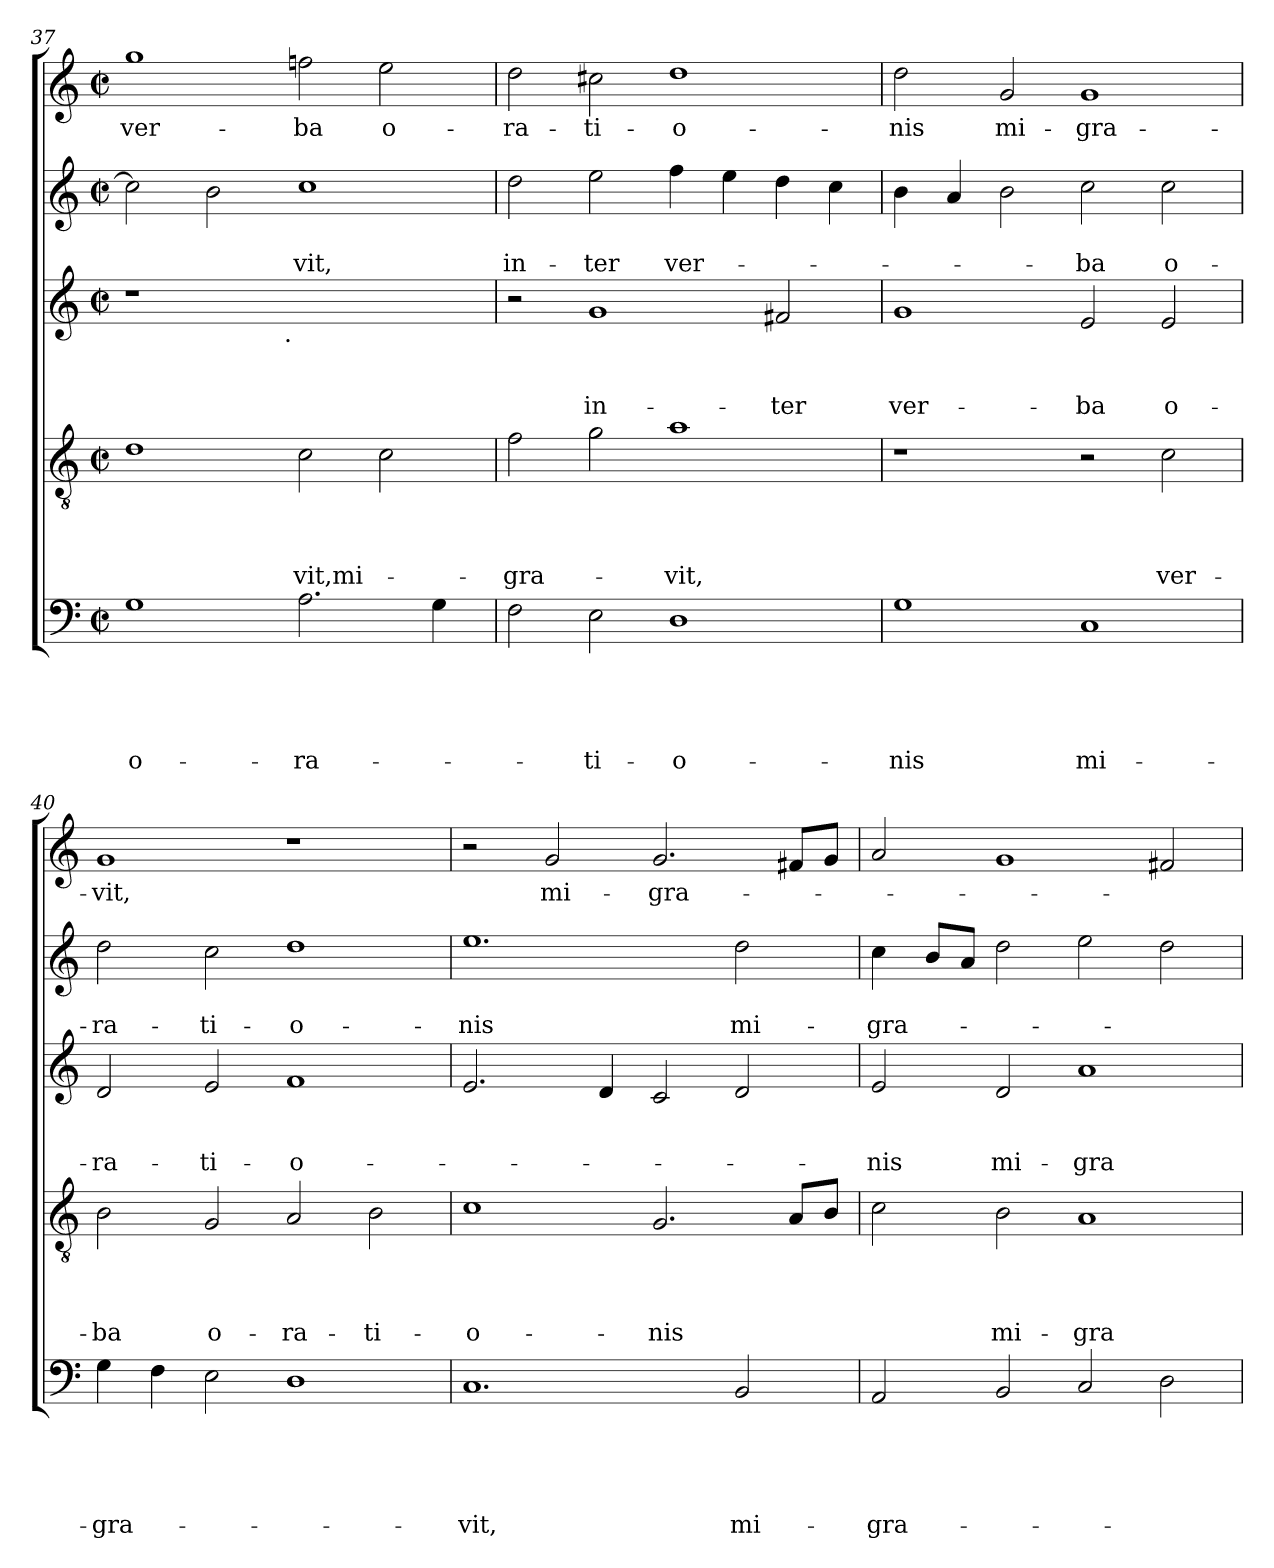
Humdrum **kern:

**kern	**text	**text	**text	**text	**text	**kern	**text	**text	**text	**text	**kern	**text	**text	**text	**kern	**text	**text	**kern	**text
*part5	*part5	*part5	*part5	*part5	*part5	*part4	*part4	*part4	*part4	*part4	*part3	*part3	*part3	*part3	*part2	*part2	*part2	*part1	*part1
*staff5	*staff5	*staff5	*staff5	*staff5	*staff5	*staff4	*staff4	*staff4	*staff4	*staff4	*staff3	*staff3	*staff3	*staff3	*staff2	*staff2	*staff2	*staff1	*staff1
*clefF4	*	*	*	*	*	*clefGv2	*	*	*	*	*clefG2	*	*	*	*clefG2	*	*	*clefG2	*
*k[]	*	*	*	*	*	*k[]	*	*	*	*	*k[]	*	*	*	*k[]	*	*	*k[]	*
*C:	*	*	*	*	*	*C:	*	*	*	*	*C:	*	*	*	*C:	*	*	*C:	*
*M2/2	*	*	*	*	*	*M2/2	*	*	*	*	*M2/2	*	*	*	*M2/2	*	*	*M2/2	*
*met(c|)	*	*	*	*	*	*met(c|)	*	*	*	*	*met(c|)	*	*	*	*met(c|)	*	*	*met(c|)	*
=37	=37	=37	=37	=37	=37	=37	=37	=37	=37	=37	=37	=37	=37	=37	=37	=37	=37	=37	=37
!	!	!	!	!	!LO:LY:b	!	!	!	!	!	!	!	!	!	!	!	!	!	!LO:LY:b
*	*	*	*	*	*	*	*	*	*	*	*^	*	*	*	*	*	*	*	*
1G	.	.	.	.	o-	1d	.	.	.	.	1r	2ryy	.	.	.	2cc\]	.	.	1gg	ver-
.	.	.	.	.	.	.	.	.	.	.	.	4...ryy	.	.	.	2b\	.	.	.	.
!	!	!	!	!	!	!	!	!	!	!	!	!LO:TX:b:t=.	!	!	!	!	!	!	!	!
.	.	.	.	.	.	.	.	.	.	.	.	1ryy	.	.	.	.	.	.	.	.
!	!	!	!	!	!LO:LY:b	!	!	!	!	!LO:LY:b	!	!	!	!	!	!	!	!LO:LY:b	!	!LO:LY:b
2.A\	.	.	.	.	-ra-	2c\	.	.	.	-vit,mi-	1ryy	.	.	.	.	1cc	.	-vit,	2ffn\	-ba
!	!	!	!	!	!	!	!	!	!	!	!	!	!	!	!	!	!	!	!	!LO:LY:b
.	.	.	.	.	.	2c\	.	.	.	.	.	.	.	.	.	.	.	.	2ee\	o-
4G\	.	.	.	.	.	.	.	.	.	.	.	.	.	.	.	.	.	.	.	.
.	.	.	.	.	.	.	.	.	.	.	.	32ryy	.	.	.	.	.	.	.	.
!!LO:PB:g=z
=38	=38	=38	=38	=38	=38	=38	=38	=38	=38	=38	=38	=38	=38	=38	=38	=38	=38	=38	=38	=38
!	!	!	!	!	!	!	!	!	!	!LO:LY:b	!	!	!	!	!	!	!	!LO:LY:b	!	!LO:LY:b
*	*	*	*	*	*	*	*	*	*	*	*v	*v	*	*	*	*	*	*	*	*
2F\	.	.	.	.	.	2f\	.	.	.	-gra-	2r	.	.	.	2dd\	.	in-	2dd\	-ra-
!	!	!	!	!	!LO:LY:b	!	!	!	!	!	!	!	!	!LO:LY:b	!	!	!LO:LY:b:rj	!	!LO:LY:b
2E\	.	.	.	.	-ti-	2g\	.	.	.	.	1g	.	.	in-	2ee\	.	-ter	2cc#X\	-ti-
!	!	!	!	!	!LO:LY:b	!	!	!	!	!LO:LY:b	!	!	!	!	!	!	!LO:LY:b	!	!LO:LY:b
1D	.	.	.	.	-o-	1a	.	.	.	-vit,	.	.	.	.	4ff\	.	ver-	1dd	-o-
.	.	.	.	.	.	.	.	.	.	.	.	.	.	.	4ee\	.	.	.	.
!	!	!	!	!	!	!	!	!	!	!	!	!	!	!LO:LY:b	!	!	!	!	!
.	.	.	.	.	.	.	.	.	.	.	2f#X/	.	.	-ter	4dd\	.	.	.	.
.	.	.	.	.	.	.	.	.	.	.	.	.	.	.	4cc\	.	.	.	.
=39	=39	=39	=39	=39	=39	=39	=39	=39	=39	=39	=39	=39	=39	=39	=39	=39	=39	=39	=39
!	!	!	!	!	!LO:LY:b	!	!	!	!	!	!	!	!	!LO:LY:b	!	!	!	!	!LO:LY:b
1G	.	.	.	.	-nis	1r	.	.	.	.	1g	.	.	ver-	4b\	.	.	2dd\	-nis
.	.	.	.	.	.	.	.	.	.	.	.	.	.	.	4a/	.	.	.	.
!	!	!	!	!	!	!	!	!	!	!	!	!	!	!	!	!	!	!	!LO:LY:b
.	.	.	.	.	.	.	.	.	.	.	.	.	.	.	2b\	.	.	2g/	mi-
!	!	!	!	!	!LO:LY:b	!	!	!	!	!	!	!	!	!LO:LY:b	!	!	!LO:LY:b	!	!LO:LY:b:rj
1C	.	.	.	.	mi-	2r	.	.	.	.	2e/	.	.	-ba	2cc\	.	-ba	1g	-gra-
!	!	!	!	!	!	!	!	!	!	!LO:LY:b	!	!	!	!LO:LY:b	!	!	!LO:LY:b	!	!
.	.	.	.	.	.	2c\	.	.	.	ver-	2e/	.	.	o-	2cc\	.	o-	.	.
=40	=40	=40	=40	=40	=40	=40	=40	=40	=40	=40	=40	=40	=40	=40	=40	=40	=40	=40	=40
!	!	!	!	!	!LO:LY:b	!	!	!	!	!LO:LY:b	!	!	!	!LO:LY:b	!	!	!LO:LY:b	!	!LO:LY:b
4G\	.	.	.	.	-gra-	2B\	.	.	.	-ba	2d/	.	.	-ra-	2dd\	.	-ra-	1g	-vit,
4F\	.	.	.	.	.	.	.	.	.	.	.	.	.	.	.	.	.	.	.
!	!	!	!	!	!	!	!	!	!	!LO:LY:b	!	!	!	!LO:LY:b	!	!	!LO:LY:b	!	!
2E\	.	.	.	.	.	2G/	.	.	.	o-	2e/	.	.	-ti-	2cc\	.	-ti-	.	.
!	!	!	!	!	!	!	!	!	!	!LO:LY:b	!	!	!	!LO:LY:b:rj	!	!	!LO:LY:b	!	!
1D	.	.	.	.	.	2A/	.	.	.	-ra-	1f	.	.	-o-	1dd	.	-o-	1r	.
!	!	!	!	!	!	!	!	!	!	!LO:LY:b	!	!	!	!	!	!	!	!	!
.	.	.	.	.	.	2B\	.	.	.	-ti-	.	.	.	.	.	.	.	.	.
=41	=41	=41	=41	=41	=41	=41	=41	=41	=41	=41	=41	=41	=41	=41	=41	=41	=41	=41	=41
!	!	!	!	!	!LO:LY:b	!	!	!	!	!LO:LY:b	!	!	!	!	!	!	!LO:LY:b	!	!
1.C	.	.	.	.	-vit,	1c	.	.	.	-o-	2.e/	.	.	.	1.ee	.	-nis	2r	.
!	!	!	!	!	!	!	!	!	!	!	!	!	!	!	!	!	!	!	!LO:LY:b
.	.	.	.	.	.	.	.	.	.	.	.	.	.	.	.	.	.	2g/	mi-
.	.	.	.	.	.	.	.	.	.	.	4d/	.	.	.	.	.	.	.	.
!	!	!	!	!	!	!	!	!	!	!LO:LY:b	!	!	!	!	!	!	!	!	!LO:LY:b
.	.	.	.	.	.	2.G/	.	.	.	-nis	2c/	.	.	.	.	.	.	2.g/	-gra-
!	!	!	!	!	!LO:LY:b	!	!	!	!	!	!	!	!	!	!	!	!LO:LY:b	!	!
2BB/	.	.	.	.	mi-	.	.	.	.	.	2d/	.	.	.	2dd\	.	mi-	.	.
.	.	.	.	.	.	8A/L	.	.	.	.	.	.	.	.	.	.	.	8f#X/L	.
.	.	.	.	.	.	8B/J	.	.	.	.	.	.	.	.	.	.	.	8g/J	.
=42	=42	=42	=42	=42	=42	=42	=42	=42	=42	=42	=42	=42	=42	=42	=42	=42	=42	=42	=42
!	!	!	!	!	!LO:LY:b	!	!	!	!	!	!	!	!	!LO:LY:b	!	!	!LO:LY:b	!	!
2AA/	.	.	.	.	-gra-	2c\	.	.	.	.	2e/	.	.	-nis	4cc\	.	-gra-	2a/	.
.	.	.	.	.	.	.	.	.	.	.	.	.	.	.	8b/L	.	.	.	.
.	.	.	.	.	.	.	.	.	.	.	.	.	.	.	8a/J	.	.	.	.
!	!	!	!	!	!	!	!	!	!	!LO:LY:b	!	!	!	!LO:LY:b	!	!	!	!	!
2BB/	.	.	.	.	.	2B\	.	.	.	mi-	2d/	.	.	mi-	2dd\	.	.	1g	.
!	!	!	!	!	!	!	!	!	!	!LO:LY:b:rj	!	!	!	!LO:LY:b:rj	!	!	!	!	!
2C/	.	.	.	.	.	1A	.	.	.	-gra-	1a	.	.	-gra-	2ee\	.	.	.	.
2D\	.	.	.	.	.	.	.	.	.	.	.	.	.	.	2dd\	.	.	2f#X/	.
=	=	=	=	=	=	=	=	=	=	=	=	=	=	=	=	=	=	=	=
*-	*-	*-	*-	*-	*-	*-	*-	*-	*-	*-	*-	*-	*-	*-	*-	*-	*-	*-	*-
